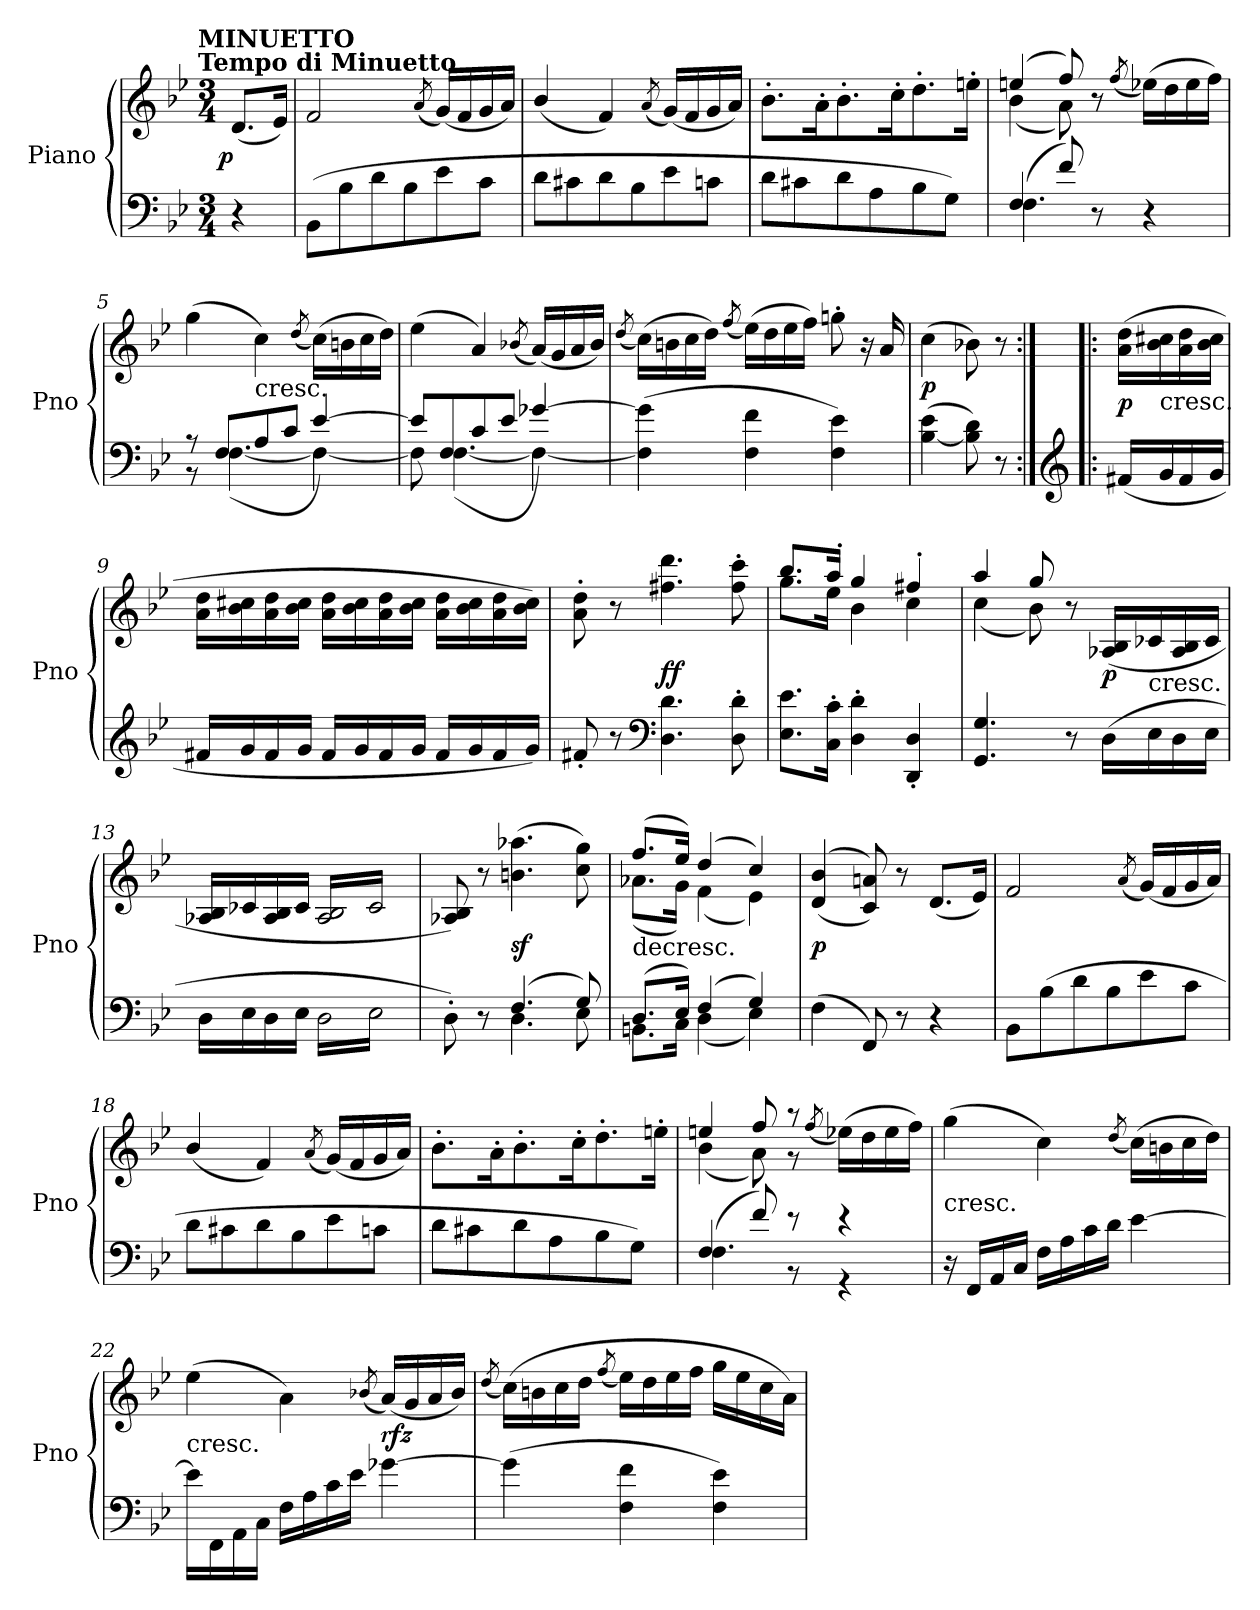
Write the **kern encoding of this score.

**kern	**kern	**dynam
*part1	*part1	*part1
*staff2	*staff1	*staff1/2
*I"Piano	*	*
*I'Pno	*	*
*clefF4	*clefG2	*
*k[b-e-]	*k[b-e-]	*
*B-:	*B-:	*
!!LO:TX:omd:t=MINUETTO\nTempo di Minuetto
*M3/4	*M3/4	*
*MM110	*MM110	*
=	=	=
!	!	!LO:DY:rj
4r	(8.dL	p
.	16e-Jk)	.
=1	=1	=1
(8BB-L	2f	.
8B-	.	.
8d	.	.
8B-	.	.
.	(8qa	.
8e-	(16gLL)	.
.	16f	.
8cJ	16g	.
.	16aJJ)	.
=2	=2	=2
8dL	(4b-/	.
8c#X	.	.
8d	4f)	.
8B-	.	.
.	(8qa	.
8e-	(16gLL)	.
.	16f	.
8cnJ	16g	.
.	16aJJ)	.
=3	=3	=3
8dL	8.b-'L	.
8c#X	.	.
.	16a'K	.
8d	8.b-'	.
8A	.	.
.	16cc'K	.
8B-	8.dd'	.
8GJ)	.	.
.	16een'Jk	.
=4	=4	=4
*^	*^	*
(4F	4.F	(4een	(4b-	.
8f)	.	8ff)	8a)	.
8r	8ryy	8r	8ryy	.
.	.	(8qff	.	.
4r	4ryy	(16ee-XLL)	4ryy	.
.	.	16dd	.	.
.	.	16ee-	.	.
.	.	16ffJJ)	.	.
*	*	*v	*v	*
=5	=5	=5	=5
8r	8r	(4gg	.
8FL	(>[4.F	.	.
!	!	!LO:TX:c:t=cresc.	!
8A	.	4cc)	.
8cJ	.	.	.
.	.	(8qdd	.
[4e-)	4F_	(16ccLL)	.
.	.	16bn	.
.	.	16cc	.
.	.	16ddJJ)	.
=6	=6	=6	=6
8e-L]	8F]	(4ee-	.
8F	(>[4.F	.	.
8c	.	4a)	.
8e-J	.	.	.
.	.	(8qb-X	.
[4g-X)	4F_	(16aLL)	.
.	.	16g	.
.	.	16a	.
.	.	16b-JJ)	.
*v	*v	*	*
=7	=7	=7
.	(8qdd	.
(4F] 4g-]	(16ccLL)	.
.	16bn	.
.	16cc	.
.	16ddJJ)	.
.	(8qff	.
4F 4f	(16ee-LL)	.
.	16dd	.
.	16ee-	.
.	16ffJJ)	.
4F 4e-)	8ggn'	.
.	16r	.
.	16a	.
=8	=8	=8
([4B- 4e-	(4cc	p
8B-] 8d)	8b-X)	.
8r	8r	.
=:|!|:	=:|!|:	=:|!|:
*clefG2	*	*
(16f#XLL	(16a 16ddLL	p
!	!LO:TX:c:t=cresc.	!
16g	16b- 16cc#X	.
16f#	16a 16dd	.
16gJJ	16b- 16cc#JJ	.
=9	=9	=9
16f#XLL	16a 16ddLL	.
16g	16b- 16cc#X	.
16f#	16a 16dd	.
16gJJ	16b- 16cc#JJ	.
16f#LL	16a 16ddLL	.
16g	16b- 16cc#	.
16f#	16a 16dd	.
16gJJ	16b- 16cc#JJ	.
16f#LL	16a 16ddLL	.
16g	16b- 16cc#	.
16f#	16a 16dd	.
16gJJ)	16b- 16cc#JJ)	.
=10	=10	=10
8f#X'	8a' 8dd'	.
8r	8r	.
*clefF4	*	*
4.D 4.d	4.ff#X 4.ddd	ff
8D' 8d'	8ff#' 8ccc'	.
=11	=11	=11
*	*^	*
8.E- 8.e-L	8.bb-L	8.ggL	.
16C' 16c'Jk	16aa'Jk	16ee-Jk	.
4D' 4d'	4gg	4b-	.
4DD' 4D'	4ff#X'	4cc	.
=12	=12	=12	=12
4.GG 4.G	4aa	(4cc	.
.	8gg	8b-)	.
8r	8r	8ryy	.
(16DLL	(16A-X 16B-LL	4ryy	p
!	!LO:TX:c:t=cresc.	!	!
16E-	16c-X	.	.
16D	16A- 16B-	.	.
16E-JJ	16c-JJ	.	.
*	*v	*v	*
=13	=13	=13
16DLL	16A-X 16B-LL	.
16E-	16c-X	.
16D	16A- 16B-	.
16E-JJ	16c-JJ	.
*tremolo	*	*
*	*tremolo	*
16DLL	16A- 16B-LL	.
16E-	16c-	.
16D	16A- 16B-	.
16E-	16c-	.
16D	16A- 16B-	.
16E-	16c-	.
16D	16A- 16B-	.
16E-JJ	16c-JJ	.
*	*Xtremolo	*
*Xtremolo	*	*
=14	=14	=14
*^	*	*
4ryy	8D')	8A-X 8B-)	.
.	.	.	.
.	8r	8r	.
.	.	.	.
(4.F	4.D	(4.bn 4.aa-X	sf
8G)	8E-	8cc 8gg)	.
=15	=15	=15	=15
*	*	*^	*
!	!	!LO:TX:c:t=decresc.	!	!
(8.DL	8.BBnL	(8.ffL	(8.a-XL	.
16E-Jk)	16CJk	16ee-Jk)	16gJk)	.
(4F	(4D	(4dd	(4f	.
4G)	4E-)	4cc)	4e-)	.
*v	*v	*	*	*
*	*v	*v	*
=16	=16	=16
(4F	(<(>4d 4b-	p
8FF)	8c 8an))	.
8r	8r	.
4r	(8.dL	.
.	16e-Jk)	.
=17	=17	=17
8BB-L	2f	.
(8B-	.	.
8d	.	.
8B-	.	.
.	(8qa	.
8e-	(16gLL)	.
.	16f	.
8cJ	16g	.
.	16aJJ)	.
=18	=18	=18
8dL	(4b-/	.
8c#X	.	.
8d	4f)	.
8B-	.	.
.	(8qa	.
8e-	(16gLL)	.
.	16f	.
8cnJ	16g	.
.	16aJJ)	.
=19	=19	=19
8dL	8.b-'L	.
8c#X	.	.
.	16a'K	.
8d	8.b-'	.
8A	.	.
.	16cc'K	.
8B-	8.dd'	.
8GJ)	.	.
.	16een'Jk	.
=20	=20	=20
*^	*^	*
(4F	4.F	4een	(4b-	.
8f)	.	8ff	8a)	.
8r	8r	8r	8r	.
.	.	(8qff	.	.
4r	4r	(16ee-XLL)	4ryy	.
.	.	16dd	.	.
.	.	16ee-	.	.
.	.	16ffJJ)	.	.
*v	*v	*	*	*
*	*v	*v	*
=21	=21	=21
!	!LO:TX:c:t=cresc.	!
16r	(4gg	.
16FFLL	.	.
16AA	.	.
16CJJ	.	.
16FLL	4cc)	.
16A	.	.
16c	.	.
16dJJ	.	.
.	(8qdd	.
[4e-	(16ccLL)	.
.	16bn	.
.	16cc	.
.	16ddJJ)	.
=22	=22	=22
!	!LO:TX:c:t=cresc.	!
16e-LL]	(4ee-	.
16FF	.	.
16AA	.	.
16CJJ	.	.
16FLL	4a\)	.
16A	.	.
16c	.	.
16e-JJ	.	.
.	(8qb-X	.
[4g-X	(16aLL)	rfz
.	16g	.
.	16a	.
.	16b-JJ)	.
=23	=23	=23
.	(8qdd	.
(4g-]	(16ccLL)	.
.	16bn	.
.	16cc	.
.	16ddJJ	.
.	(8qff	.
4F 4f	16ee-LL)	.
.	16dd	.
.	16ee-	.
.	16ffJJ	.
4F 4e-)	16ggLL	.
.	16ee-	.
.	16cc	.
.	16aJJ)	.
=	=	=
*-	*-	*-
